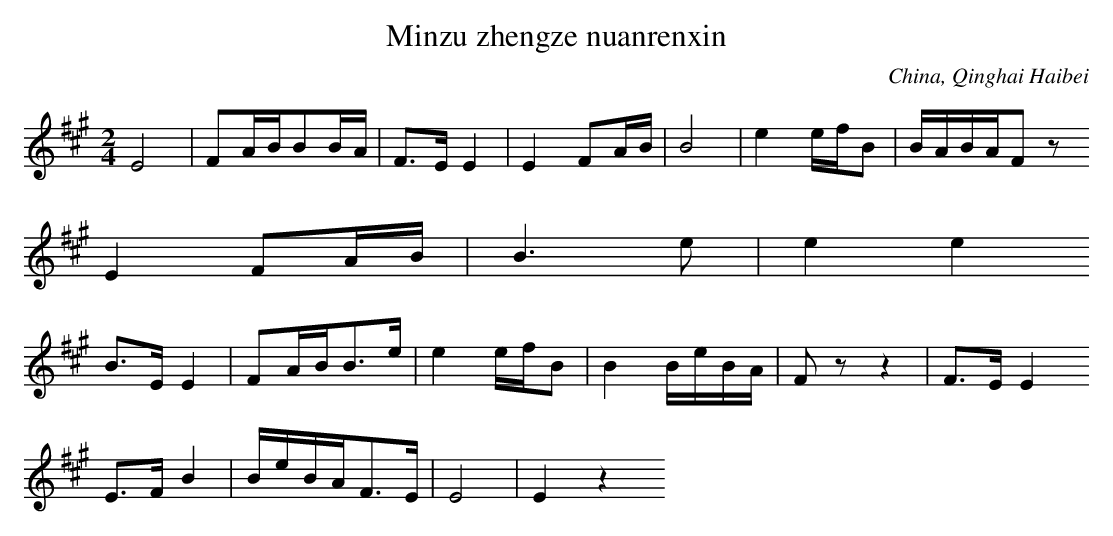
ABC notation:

X:1
T: Minzu zhengze nuanrenxin
O: China, Qinghai Haibei
M: 2/4
L: 1/16
K: A
E8 | F2ABB2BA | F3EE4 | E4F2AB | B8 | e4efB2 | BABAF2z2
E4F2AB | B6e2 | e4e4
B3EE4 | F2ABB3e | e4efB2 | B4BeBA | F2z2z4 | F3EE4
E3FB4 | BeBAF3E | E8 | E4z4
